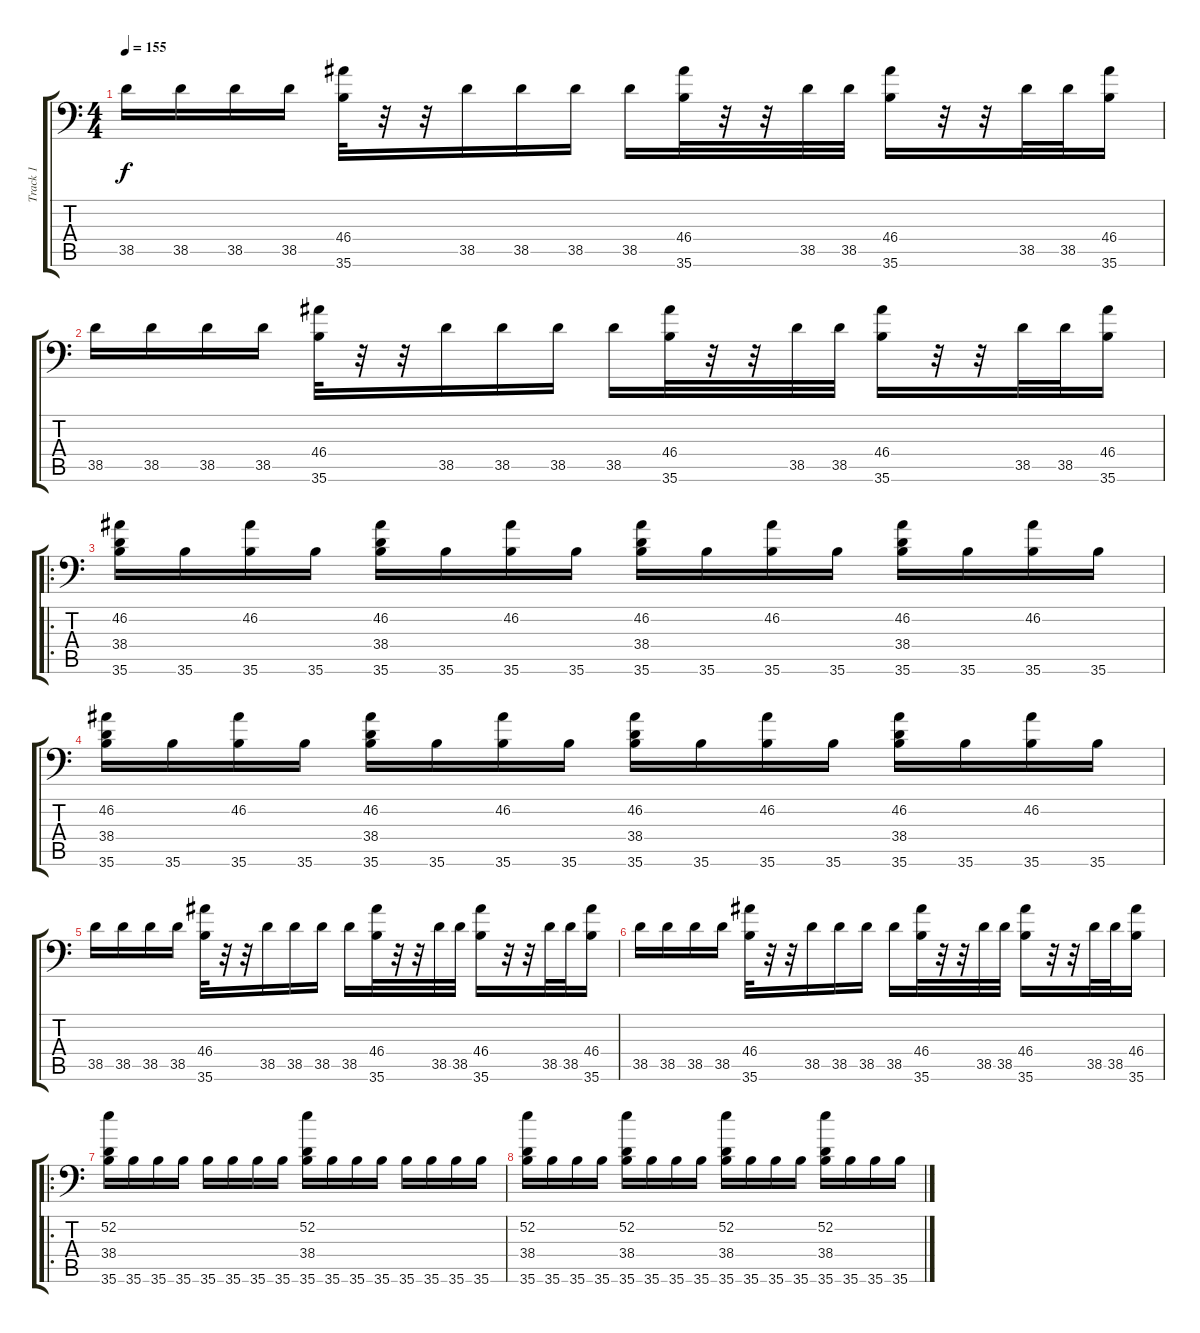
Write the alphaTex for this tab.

\track ("Track 1" "Track 1") {instrument acousticgrandpiano}
\staff {score tabs}
\tuning (C-1 C-1 C-1 C-1 C-1 C-1) {hide}
\ts (4 4)
\tempo 155
\clef f4
\ks c
38.5.16{dy f} 38.5.16 38.5.16 38.5.16 (46.4 35.6).32 r.32 r.32 38.5.16 38.5.16 38.5.16 38.5.16 (46.4 35.6).32 r.32 r.32 38.5.32 38.5.32 (46.4 35.6).16 r.32 r.32 38.5.32 38.5.32 (46.4 35.6).16 |
38.5.16 38.5.16 38.5.16 38.5.16 (46.4 35.6).32 r.32 r.32 38.5.16 38.5.16 38.5.16 38.5.16 (46.4 35.6).32 r.32 r.32 38.5.32 38.5.32 (46.4 35.6).16 r.32 r.32 38.5.32 38.5.32 (46.4 35.6).16 |
\ro
(46.2 38.4 35.6).16 35.6.16 (46.2 35.6).16 35.6.16 (46.2 38.4 35.6).16 35.6.16 (46.2 35.6).16 35.6.16 (46.2 38.4 35.6).16 35.6.16 (46.2 35.6).16 35.6.16 (46.2 38.4 35.6).16 35.6.16 (46.2 35.6).16 35.6.16 |
(46.2 38.4 35.6).16 35.6.16 (46.2 35.6).16 35.6.16 (46.2 38.4 35.6).16 35.6.16 (46.2 35.6).16 35.6.16 (46.2 38.4 35.6).16 35.6.16 (46.2 35.6).16 35.6.16 (46.2 38.4 35.6).16 35.6.16 (46.2 35.6).16 35.6.16 |
38.5.16 38.5.16 38.5.16 38.5.16 (46.4 35.6).32 r.32 r.32 38.5.16 38.5.16 38.5.16 38.5.16 (46.4 35.6).32 r.32 r.32 38.5.32 38.5.32 (46.4 35.6).16 r.32 r.32 38.5.32 38.5.32 (46.4 35.6).16 |
38.5.16 38.5.16 38.5.16 38.5.16 (46.4 35.6).32 r.32 r.32 38.5.16 38.5.16 38.5.16 38.5.16 (46.4 35.6).32 r.32 r.32 38.5.32 38.5.32 (46.4 35.6).16 r.32 r.32 38.5.32 38.5.32 (46.4 35.6).16 |
\ro
(52.2 38.4 35.6).16 35.6.16 35.6.16 35.6.16 35.6.16 35.6.16 35.6.16 35.6.16 (52.2 38.4 35.6).16 35.6.16 35.6.16 35.6.16 35.6.16 35.6.16 35.6.16 35.6.16 |
(52.2 38.4 35.6).16 35.6.16 35.6.16 35.6.16 (52.2 38.4 35.6).16 35.6.16 35.6.16 35.6.16 (52.2 38.4 35.6).16 35.6.16 35.6.16 35.6.16 (52.2 38.4 35.6).16 35.6.16 35.6.16 35.6.16
